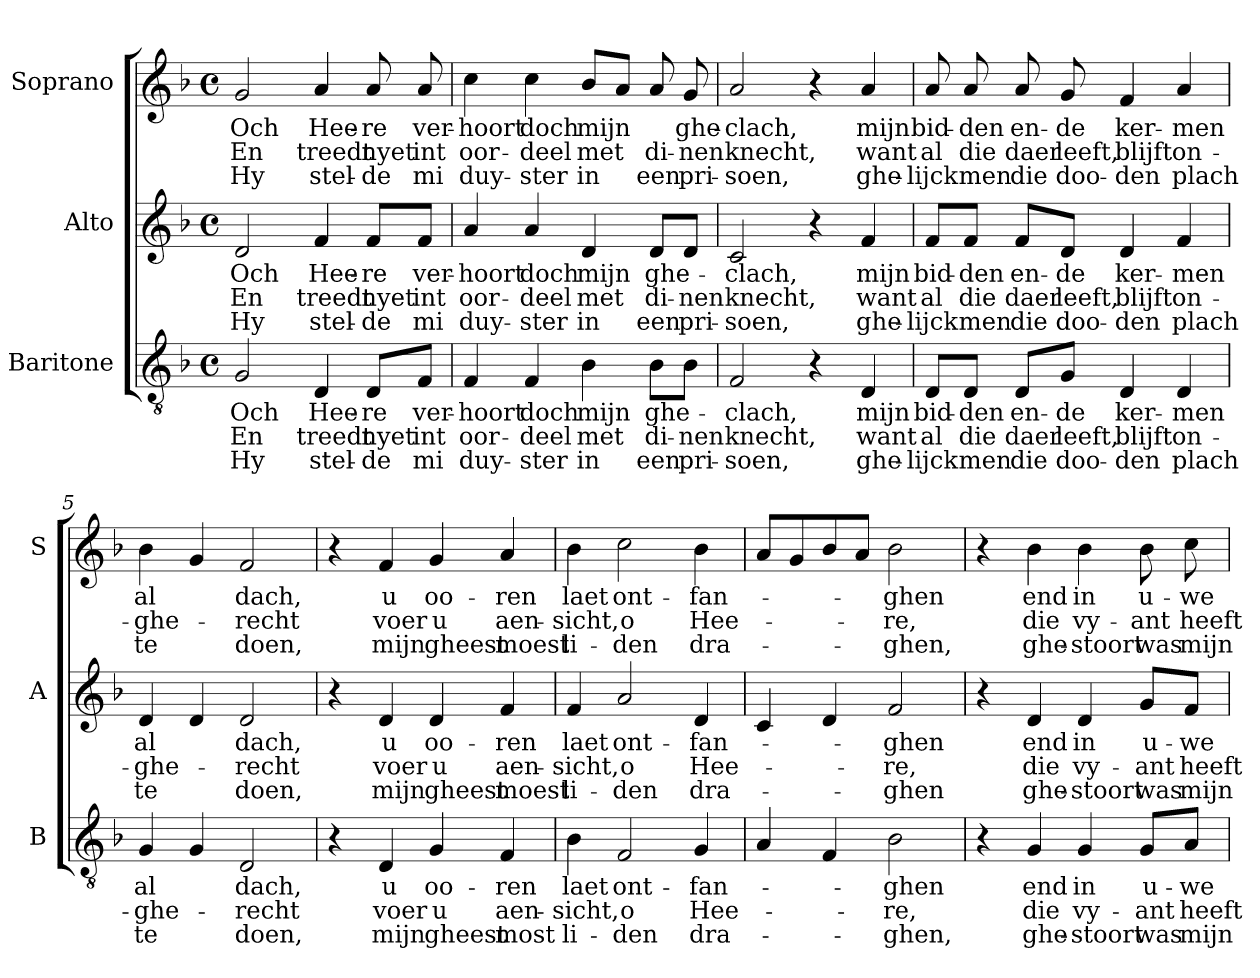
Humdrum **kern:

**kern	**text	**text	**text	**kern	**text	**text	**text	**kern	**text	**text	**text
*part3	*part3	*part3	*part3	*part2	*part2	*part2	*part2	*part1	*part1	*part1	*part1
*staff3	*staff3	*staff3	*staff3	*staff2	*staff2	*staff2	*staff2	*staff1	*staff1	*staff1	*staff1
*I"Baritone	*	*	*	*I"Alto	*	*	*	*I"Soprano	*	*	*
*I'B	*	*	*	*I'A	*	*	*	*I'S	*	*	*
*clefGv2	*	*	*	*clefG2	*	*	*	*clefG2	*	*	*
*k[b-]	*	*	*	*k[b-]	*	*	*	*k[b-]	*	*	*
*F:	*	*	*	*F:	*	*	*	*F:	*	*	*
*M4/4	*	*	*	*M4/4	*	*	*	*M4/4	*	*	*
*met(c)	*	*	*	*met(c)	*	*	*	*met(c)	*	*	*
=1	=1	=1	=1	=1	=1	=1	=1	=1	=1	=1	=1
!	!LO:LY:b	!LO:LY:b	!LO:LY:b	!	!LO:LY:b	!LO:LY:b	!LO:LY:b	!	!LO:LY:b	!LO:LY:b	!LO:LY:b
2G/	Och	En	Hy	2d/	Och	En	Hy	2g/	Och	En	Hy
!	!LO:LY:b	!LO:LY:b	!LO:LY:b	!	!LO:LY:b	!LO:LY:b	!LO:LY:b	!	!LO:LY:b	!LO:LY:b	!LO:LY:b
4D/	Hee-	treedt	stel-	4f/	Hee-	treedt	stel-	4a/	Hee-	treedt	stel-
!	!LO:LY:b	!LO:LY:b	!LO:LY:b	!	!LO:LY:b	!LO:LY:b	!LO:LY:b	!	!LO:LY:b	!LO:LY:b	!LO:LY:b
8D/L	-re	nyet	-de	8f/L	-re	nyet	-de	8a/	-re	nyet	-de
!	!LO:LY:b	!LO:LY:b	!LO:LY:b	!	!LO:LY:b	!LO:LY:b	!LO:LY:b	!	!LO:LY:b	!LO:LY:b	!LO:LY:b
8F/J	ver-	int	mi	8f/J	ver-	int	mi	8a/	ver-	int	mi
=2	=2	=2	=2	=2	=2	=2	=2	=2	=2	=2	=2
!	!LO:LY:b	!LO:LY:b	!LO:LY:b	!	!LO:LY:b	!LO:LY:b	!LO:LY:b	!	!LO:LY:b	!LO:LY:b	!LO:LY:b
4F/	-hoort	oor-	duy-	4a/	-hoort	oor-	duy-	4cc\	-hoort	oor-	duy-
!	!LO:LY:b	!LO:LY:b	!LO:LY:b	!	!LO:LY:b	!LO:LY:b	!LO:LY:b	!	!LO:LY:b	!LO:LY:b	!LO:LY:b
4F/	doch	-deel	-ster	4a/	doch	-deel	-ster	4cc\	doch	-deel	-ster
!	!LO:LY:b	!LO:LY:b	!LO:LY:b	!	!LO:LY:b	!LO:LY:b	!LO:LY:b	!	!LO:LY:b	!LO:LY:b	!LO:LY:b
4B-\	mijn	met	in	4d/	mijn	met	in	8b-/L	mijn	met	in
.	.	.	.	.	.	.	.	8a/J	.	.	.
!	!LO:LY:b	!LO:LY:b	!LO:LY:b	!	!LO:LY:b	!LO:LY:b	!LO:LY:b	!	!	!LO:LY:b	!LO:LY:b
8B-\L	ghe-	di-	een	8d/L	ghe-	di-	een	8a/	.	di-	een
!	!	!LO:LY:b	!LO:LY:b	!	!	!LO:LY:b	!LO:LY:b	!	!LO:LY:b	!LO:LY:b	!LO:LY:b
8B-\J	.	-nen	pri-	8d/J	.	-nen	pri-	8g/	ghe-	-nen	pri-
=3	=3	=3	=3	=3	=3	=3	=3	=3	=3	=3	=3
!	!LO:LY:b	!LO:LY:b	!LO:LY:b	!	!LO:LY:b	!LO:LY:b	!LO:LY:b	!	!LO:LY:b	!LO:LY:b	!LO:LY:b
2F/	-clach,	knecht,	-soen,	2c/	-clach,	knecht,	-soen,	2a/	-clach,	knecht,	-soen,
4r	.	.	.	4r	.	.	.	4r	.	.	.
!	!LO:LY:b	!LO:LY:b	!LO:LY:b	!	!LO:LY:b	!LO:LY:b	!LO:LY:b	!	!LO:LY:b	!LO:LY:b	!LO:LY:b
4D/	mijn	want	ghe-	4f/	mijn	want	ghe-	4a/	mijn	want	ghe-
=4	=4	=4	=4	=4	=4	=4	=4	=4	=4	=4	=4
!	!LO:LY:b	!LO:LY:b	!LO:LY:b	!	!LO:LY:b	!LO:LY:b	!LO:LY:b	!	!LO:LY:b	!LO:LY:b	!LO:LY:b
8D/L	bid-	al	-lijck	8f/L	bid-	al	-lijck	8a/	bid-	al	-lijck
!	!LO:LY:b	!LO:LY:b	!LO:LY:b	!	!LO:LY:b	!LO:LY:b	!LO:LY:b	!	!LO:LY:b	!LO:LY:b	!LO:LY:b
8D/J	-den	die	men	8f/J	-den	die	men	8a/	-den	die	men
!	!LO:LY:b	!LO:LY:b	!LO:LY:b	!	!LO:LY:b	!LO:LY:b	!LO:LY:b	!	!LO:LY:b	!LO:LY:b	!LO:LY:b
8D/L	en-	daer	die	8f/L	en-	daer	die	8a/	en-	daer	die
!	!LO:LY:b	!LO:LY:b	!LO:LY:b	!	!LO:LY:b	!LO:LY:b	!LO:LY:b	!	!LO:LY:b	!LO:LY:b	!LO:LY:b
8G/J	-de	leeft,	doo-	8d/J	-de	leeft,	doo-	8g/	-de	leeft,	doo-
!	!LO:LY:b	!LO:LY:b	!LO:LY:b	!	!LO:LY:b	!LO:LY:b	!LO:LY:b	!	!LO:LY:b	!LO:LY:b	!LO:LY:b
4D/	ker-	blijft	-den	4d/	ker-	blijft	-den	4f/	ker-	blijft	-den
!	!LO:LY:b	!LO:LY:b	!LO:LY:b	!	!LO:LY:b	!LO:LY:b	!LO:LY:b	!	!LO:LY:b	!LO:LY:b	!LO:LY:b
4D/	-men	on-	plach	4f/	-men	on-	plach	4a/	-men	on-	plach
!!LO:LB:g=z
=5	=5	=5	=5	=5	=5	=5	=5	=5	=5	=5	=5
!	!LO:LY:b	!LO:LY:b	!LO:LY:b	!	!LO:LY:b	!LO:LY:b	!LO:LY:b	!	!LO:LY:b	!LO:LY:b	!LO:LY:b
4G/	al	-ghe-	te	4d/	al	-ghe-	te	4b-\	al	-ghe-	te
4G/	.	.	.	4d/	.	.	.	4g/	.	.	.
!	!LO:LY:b	!LO:LY:b	!LO:LY:b	!	!LO:LY:b	!LO:LY:b	!LO:LY:b	!	!LO:LY:b	!LO:LY:b	!LO:LY:b
2D/	dach,	-recht	doen,	2d/	dach,	-recht	doen,	2f/	dach,	-recht	doen,
=6	=6	=6	=6	=6	=6	=6	=6	=6	=6	=6	=6
4r	.	.	.	4r	.	.	.	4r	.	.	.
!	!LO:LY:b	!LO:LY:b	!LO:LY:b	!	!LO:LY:b	!LO:LY:b	!LO:LY:b	!	!LO:LY:b	!LO:LY:b	!LO:LY:b
4D/	u	voer	mijn	4d/	u	voer	mijn	4f/	u	voer	mijn
!	!LO:LY:b	!LO:LY:b	!LO:LY:b	!	!LO:LY:b	!LO:LY:b	!LO:LY:b	!	!LO:LY:b	!LO:LY:b	!LO:LY:b
4G/	oo-	u	gheest	4d/	oo-	u	gheest	4g/	oo-	u	gheest
!	!LO:LY:b	!LO:LY:b	!LO:LY:b	!	!LO:LY:b	!LO:LY:b	!LO:LY:b	!	!LO:LY:b	!LO:LY:b	!LO:LY:b
4F/	-ren	aen-	most	4f/	-ren	aen-	moest	4a/	-ren	aen-	moest
=7	=7	=7	=7	=7	=7	=7	=7	=7	=7	=7	=7
!	!LO:LY:b	!LO:LY:b	!LO:LY:b	!	!LO:LY:b	!LO:LY:b	!LO:LY:b	!	!LO:LY:b	!LO:LY:b	!LO:LY:b
4B-\	laet	-sicht,	li-	4f/	laet	-sicht,	li-	4b-\	laet	-sicht,	li-
!	!LO:LY:b	!LO:LY:b	!LO:LY:b	!	!LO:LY:b	!LO:LY:b	!LO:LY:b	!	!LO:LY:b	!LO:LY:b	!LO:LY:b
2F/	ont-	o	-den	2a/	ont-	o	-den	2cc\	ont-	o	-den
!	!LO:LY:b	!LO:LY:b	!LO:LY:b	!	!LO:LY:b	!LO:LY:b	!LO:LY:b	!	!LO:LY:b	!LO:LY:b	!LO:LY:b
4G/	-fan-	Hee-	dra-	4d/	-fan-	Hee-	dra-	4b-\	-fan-	Hee-	dra-
=8	=8	=8	=8	=8	=8	=8	=8	=8	=8	=8	=8
4A/	.	.	.	4c/	.	.	.	8a/L	.	.	.
.	.	.	.	.	.	.	.	8g/	.	.	.
4F/	.	.	.	4d/	.	.	.	8b-/	.	.	.
.	.	.	.	.	.	.	.	8a/J	.	.	.
!	!LO:LY:b	!LO:LY:b	!LO:LY:b	!	!LO:LY:b	!LO:LY:b	!LO:LY:b	!	!LO:LY:b	!LO:LY:b	!LO:LY:b
2B-\	-ghen	-re,	-ghen,	2f/	-ghen	-re,	-ghen	2b-\	-ghen	-re,	-ghen,
=9	=9	=9	=9	=9	=9	=9	=9	=9	=9	=9	=9
4r	.	.	.	4r	.	.	.	4r	.	.	.
!	!LO:LY:b	!LO:LY:b	!LO:LY:b	!	!LO:LY:b	!LO:LY:b	!LO:LY:b	!	!LO:LY:b	!LO:LY:b	!LO:LY:b
4G/	end	die	ghe-	4d/	end	die	ghe-	4b-\	end	die	ghe-
!	!LO:LY:b	!LO:LY:b	!LO:LY:b	!	!LO:LY:b	!LO:LY:b	!LO:LY:b	!	!LO:LY:b	!LO:LY:b	!LO:LY:b
4G/	in	vy-	-stoort	4d/	in	vy-	-stoort	4b-\	in	vy-	-stoort
!	!LO:LY:b	!LO:LY:b	!LO:LY:b	!	!LO:LY:b	!LO:LY:b	!LO:LY:b	!	!LO:LY:b	!LO:LY:b	!LO:LY:b
8G/L	u-	-ant	was	8g/L	u-	-ant	was	8b-\	u-	-ant	was
!	!LO:LY:b	!LO:LY:b	!LO:LY:b	!	!LO:LY:b	!LO:LY:b	!LO:LY:b	!	!LO:LY:b	!LO:LY:b	!LO:LY:b
8A/J	-we	heeft	mijn	8f/J	-we	heeft	mijn	8cc\	-we	heeft	mijn
=	=	=	=	=	=	=	=	=	=	=	=
*-	*-	*-	*-	*-	*-	*-	*-	*-	*-	*-	*-
